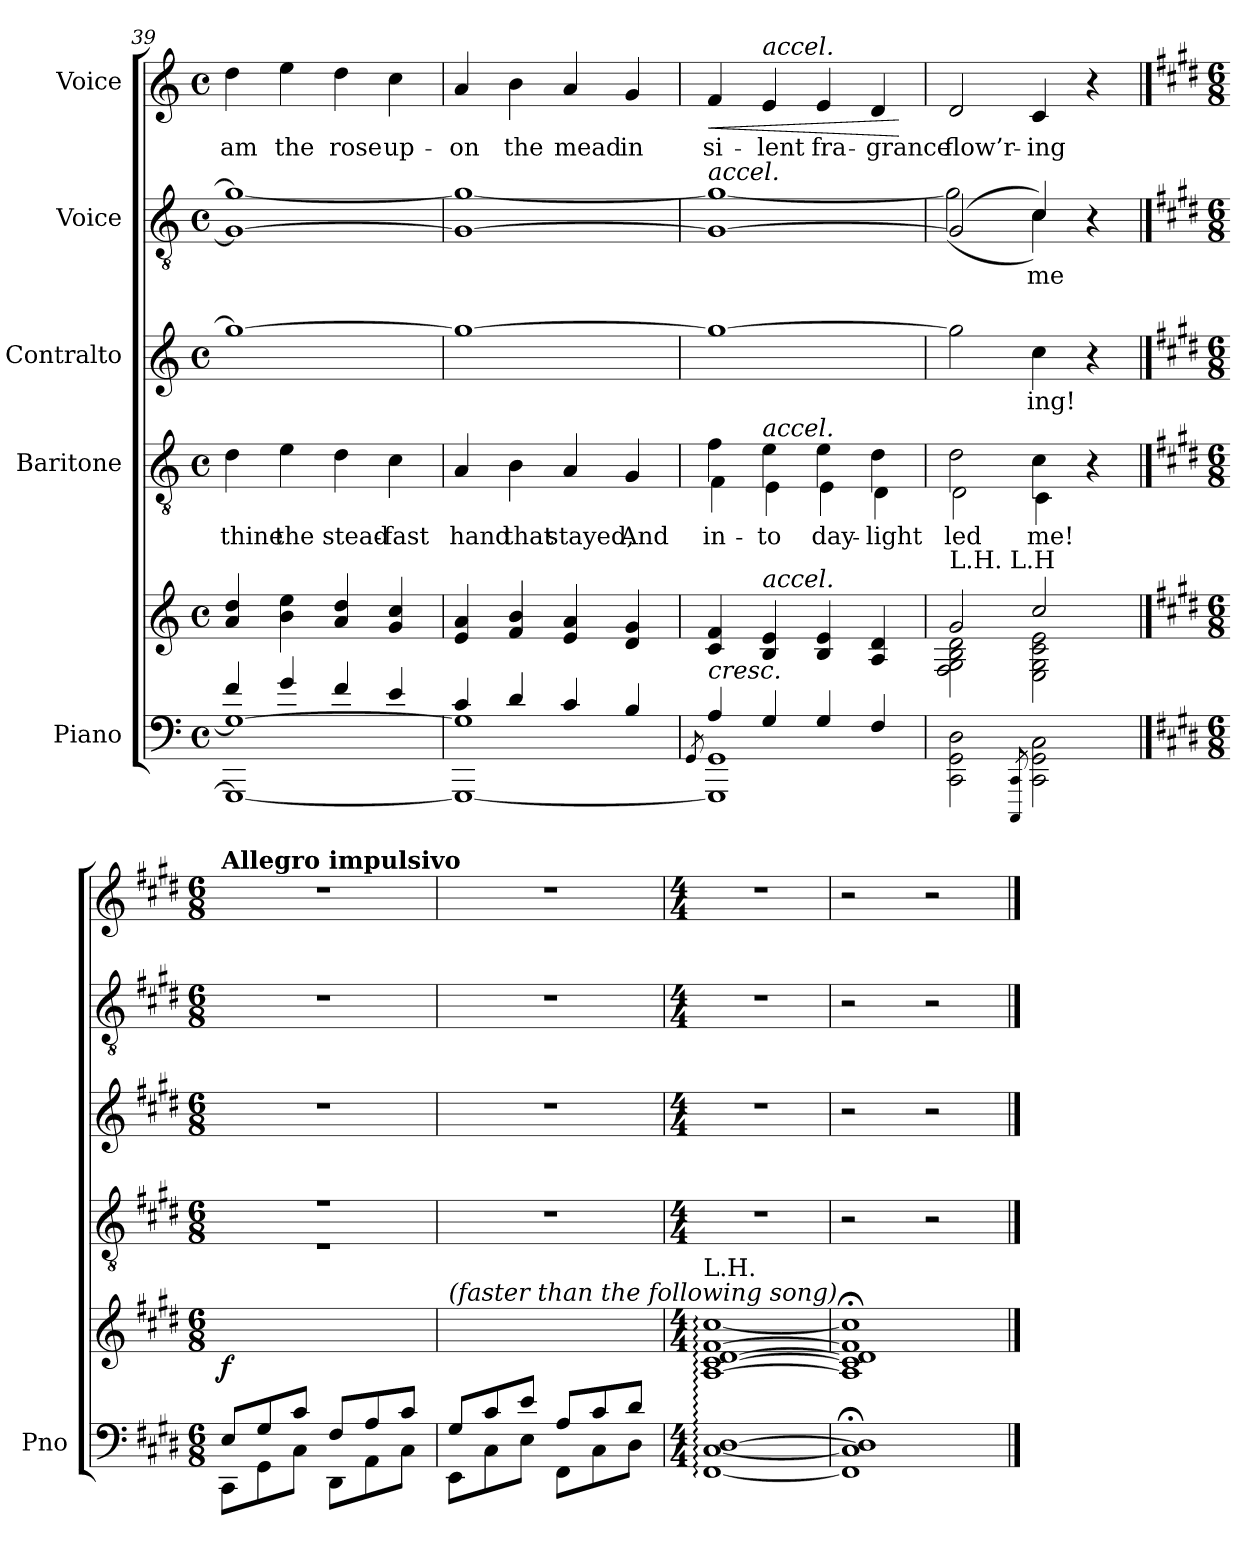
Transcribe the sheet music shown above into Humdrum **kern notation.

**kern	**kern	**dynam	**kern	**text	**kern	**text	**kern	**text	**kern	**text	**dynam
*part5	*part5	*part5	*part4	*part4	*part3	*part3	*part2	*part2	*part1	*part1	*part1
*staff6	*staff5	*staff5/6	*staff4	*staff4	*staff3	*staff3	*staff2	*staff2	*staff1	*staff1	*staff1
*I"Piano	*	*	*I"Baritone	*	*I"Contralto	*	*I"Voice	*	*I"Voice	*	*
*I'Pno	*	*	*	*	*	*	*	*	*	*	*
*clefF4	*clefG2	*	*clefGv2	*	*clefG2	*	*clefGv2	*	*clefG2	*	*
*k[]	*k[]	*	*k[]	*	*k[]	*	*k[]	*	*k[]	*	*
*M4/4	*M4/4	*	*M4/4	*	*M4/4	*	*M4/4	*	*M4/4	*	*
*met(c)	*met(c)	*	*met(c)	*	*met(c)	*	*met(c)	*	*met(c)	*	*
=39	=39	=39	=39	=39	=39	=39	=39	=39	=39	=39	=39
*^	*	*	*	*	*	*	*^	*	*	*	*
*	*^	*	*	*	*	*	*	*	*	*	*	*	*
!	!	!	!	!	!	!	!LO:TX:a:color=#FFFFFF:t=.	!	!	!	!	!	!	!
!	!	!	!	!	!LO:TX:a:color=#FFFFFF:t=.	!	!	!	!	!	!	!	!	!
!	!	!	!LO:TX:a:color=#FFFFFF:t=.	!	!	!	!	!	!	!	!	!	!	!
!LO:TX:a:color=#FFFFFF:t=.	!	!	!	!	!	!	!	!	!	!	!	!	!	!
4f/	1GGG_	1G_	4a/ 4dd/	.	4d\	thine	1gg_	.	1G_	1g!_	.	4dd\	am	.
4g/	.	.	4b\ 4ee\	.	4e\	the	.	.	.	.	.	4ee\	the	.
4f/	.	.	4a/ 4dd/	.	4d\	stead-	.	.	.	.	.	4dd\	rose	.
4e/	.	.	4g/ 4cc/	.	4c\	-fast	.	.	.	.	.	4cc\	up-	.
=40	=40	=40	=40	=40	=40	=40	=40	=40	=40	=40	=40	=40	=40	=40
4c/	1GGG_	1G]	4e/ 4a/	.	4A/	hand	1gg_	.	1G_	1g!_	.	4a/	-on	.
4d/	.	.	4f/ 4b/	.	4B\	that	.	.	.	.	.	4b\	the	.
4c/	.	.	4e/ 4a/	.	4A/	stayed,	.	.	.	.	.	4a/	mead	.
4B/	.	.	4d/ 4g/	.	4G/	And	.	.	.	.	.	4g/	in	.
*v	*v	*v	*	*	*	*	*	*	*	*	*	*	*	*
=41	=41	=41	=41	=41	=41	=41	=41	=41	=41	=41	=41	=41
8qGG/	.	.	.	.	.	.	.	.	.	.	.	.
*^	*	*	*	*	*	*	*	*	*	*	*	*
!	!	!	!	!	!	!	!	!LO:TX:i:t=accel.	!	!	!	!	!
!	!	!	!LO:HP:b	!	!	!	!	!	!	!	!	!	!LO:HP:b
*	*	*	*	*^	*	*	*	*	*	*	*	*	*
4A/	1GGG] 1GG	4c/ 4f/	<	4f\	4F\	in-	1gg_	.	1G_	1g!_	.	4f/	si-	<
!	!	!	!	!	!	!	!	!	!	!	!	!LO:TX:i:t=accel.	!	!
!	!	!	!	!LO:TX:i:t=accel.	!	!	!	!	!	!	!	!	!	!
!	!	!LO:TX:i:t=accel.	!	!	!	!	!	!	!	!	!	!	!	!
4G/	.	4B/ 4e/	.	4e\	4E\	-to	.	.	.	.	.	4e/	-lent	.
4G/	.	4B/ 4e/	.	4e\	4E\	day-	.	.	.	.	.	4e/	fra-	.
4F/	.	4A/ 4d/	.	4d\	4D\	-light	.	.	.	.	.	4d/	-grance	.
*v	*v	*	*	*v	*v	*	*	*	*v	*v	*	*	*	*
.	.	.	.	.	.	.	.	.	.	.	[
=42	=42	=42	=42	=42	=42	=42	=42	=42	=42	=42	=42
*	*^	*	*^	*	*	*	*^	*	*	*	*
!	!LO:TX:a:t=L.H.     L.H	!	!	!	!	!	!	!	!	!	!	!	!	!
2CC\ 2GG\ 2D\	2g::/	2F\ 2G\ 2B\ 2d\	.	2d\	2D\	led	2gg\]	.	(<2G/]	(>2g!\]	.	2d/	flow’r-	.
8qCCC/ 8qCC/	.	.	.	.	.	.	.	.	.	.	.	.	.	.
2CC\ 2GG\ 2C\	2cc::/	2E\ 2G\ 2c\ 2e\	.	4c\	4C\	me!	4cc\	-ing!	4c/)	4c\)	me	4c/	-ing	.
.	.	.	.	4r	4ryy	.	4r	.	4r	4ryy	.	4r	.	.
*	*v	*v	*	*	*	*	*	*	*v	*v	*	*	*	*
==1	==1	==1	==1	==1	==1	==1	==1	==1	==1	==1	==1	==1
*	*	*	*	*	*	*	*	*stria5	*	*stria5	*	*
*k[f#c#g#d#]	*k[f#c#g#d#]	*	*k[f#c#g#d#]	*	*	*k[f#c#g#d#]	*	*k[f#c#g#d#]	*	*k[f#c#g#d#]	*	*
*M6/8	*M6/8	*	*M6/8	*	*	*M6/8	*	*M6/8	*	*M6/8	*	*
*^	*	*	*	*	*	*	*	*^	*	*	*	*
!	!	!	!	!	!	!	!	!	!	!	!	!LO:TX:a:B:t=Allegro impulsivo	!	!
!	!	!	!LO:DY:b	!	!	!	!	!	!	!	!	!	!	!
*	*	*	*	*	*	*	*	*	*v	*v	*	*	*	*
8E/L	8CC#\L	2.ryy	f	2.r	2.r	.	2.r	.	2.r	.	2.r	.	.
8G#/	8GG#\	.	.	.	.	.	.	.	.	.	.	.	.
8c#/J	8C#\J	.	.	.	.	.	.	.	.	.	.	.	.
8F#/L	8DD#\L	.	.	.	.	.	.	.	.	.	.	.	.
8A/	8AA\	.	.	.	.	.	.	.	.	.	.	.	.
8c#/J	8C#\J	.	.	.	.	.	.	.	.	.	.	.	.
*	*	*	*	*v	*v	*	*	*	*	*	*	*	*
=2	=2	=2	=2	=2	=2	=2	=2	=2	=2	=2	=2	=2
!	!	!LO:TX:i:t=(faster than the following song)	!	!	!	!	!	!	!	!	!	!
8G#/L	8EE\L	2.ryy	.	2.r	.	2.r	.	2.r	.	2.r	.	.
8c#/	8C#\	.	.	.	.	.	.	.	.	.	.	.
8e/J	8E\J	.	.	.	.	.	.	.	.	.	.	.
8A/L	8FF#\L	.	.	.	.	.	.	.	.	.	.	.
8c#/	8C#\	.	.	.	.	.	.	.	.	.	.	.
8d#/J	8D#\J	.	.	.	.	.	.	.	.	.	.	.
*v	*v	*	*	*	*	*	*	*	*	*	*	*
.	.	[	.	.	.	.	.	.	.	.	.
=3	=3	=3	=3	=3	=3	=3	=3	=3	=3	=3	=3
*M4/4	*M4/4	*	*M4/4	*	*M4/4	*	*M4/4	*	*M4/4	*	*
*	*^	*	*	*	*	*	*	*	*	*	*
!	!LO:TX:a:t=L.H.	!	!	!	!	!	!	!	!	!	!	!
[1FF#:: [1C#:: [1D#::	[<1A:: [<1c#:: [1d#:: [1f#::	[>1cc#::	.	1r	.	1r	.	1r	.	1r	.	.
=4	=4	=4	=4	=4	=4	=4	=4	=4	=4	=4	=4	=4
1FF#];< 1C#];< 1D#];<	1A];< 1c#];< 1d#];< 1f#];<	1cc#]	.	2r	.	2r	.	2r	.	2r	.	.
.	.	.	.	2r	.	2r	.	2r	.	2r	.	.
*	*v	*v	*	*	*	*	*	*	*	*	*	*
==	==	==	==	==	==	==	==	==	==	==	==
*-	*-	*-	*-	*-	*-	*-	*-	*-	*-	*-	*-
